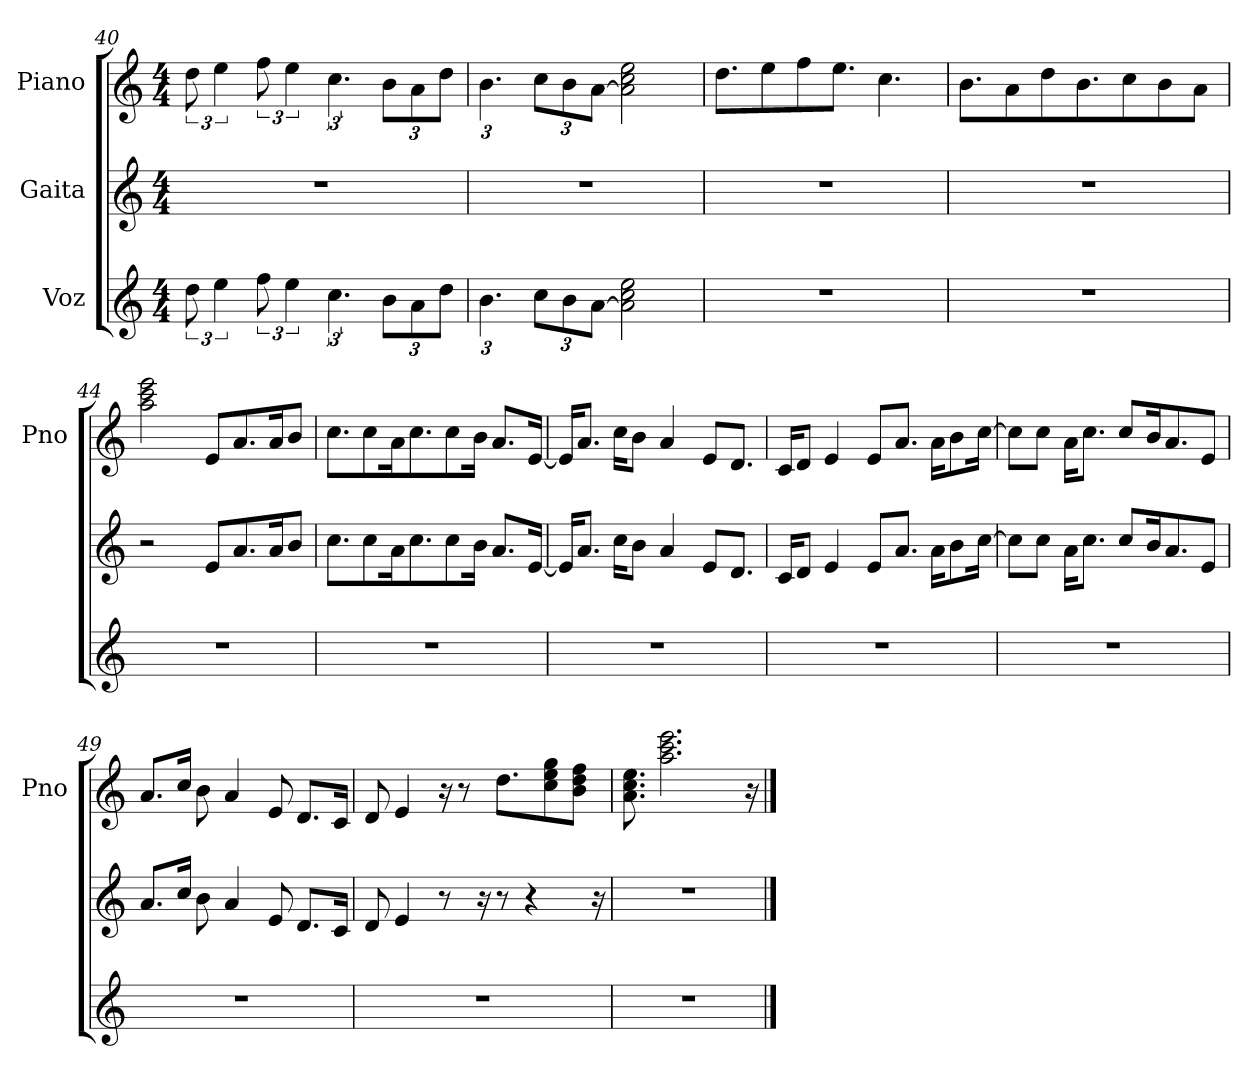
**kern	**kern	**kern
*part3	*part2	*part1
*staff3	*staff2	*staff1
*I"Voz	*I"Gaita	*I"Piano
*	*	*I'Pno
*clefG2	*clefG2	*clefG2
*k[]	*k[]	*k[]
*M4/4	*M4/4	*M4/4
=40	=40	=40
12dd\	1r	12dd\
6ee\	.	6ee\
12ff\	.	12ff\
6ee\	.	6ee\
6.cc\	.	6.cc\
*Xbrackettup	*	*Xbrackettup
12b\L	.	12b\L
12a\	.	12a\
12dd\J	.	12dd\J
!!LO:LB:g=z
=41	=41	=41
6.b\	1r	6.b\
12cc\L	.	12cc\L
12b\	.	12b\
[12a\J	.	[12a\J
2a\] 2cc\ 2ee\	.	2a\] 2cc\ 2ee\
=42	=42	=42
*	*	*MM80
1r	1r	8.dd\L
.	.	8ee\
.	.	8ff\
.	.	8.ee\J
.	.	4.cc\
=43	=43	=43
1r	1r	8.b\L
.	.	8a\
.	.	8dd\
.	.	8.b\
.	.	8cc\
.	.	8b\
.	.	8a\J
=44	=44	=44
1r	2r	2aa\ 2ccc\ 2eee\
.	8e/L	8e/L
.	8.a/	8.a/
.	16a/K	16a/K
.	8b/J	8b/J
=45	=45	=45
1r	8.cc\L	8.cc\L
.	8cc\	8cc\
.	16a\K	16a\K
.	8.cc\	8.cc\
.	8cc\	8cc\
.	16b\Jk	16b\Jk
.	8.a/L	8.a/L
.	[16e/Jk	[16e/Jk
=46	=46	=46
1r	16e/KL]	16e/KL]
.	8.a/J	8.a/J
.	16cc\KL	16cc\KL
.	8b\J	8b\J
.	4a/	4a/
.	8e/L	8e/L
.	8.d/J	8.d/J
!!LO:PB:g=z
=47	=47	=47
1r	16c/KL	16c/KL
.	8d/J	8d/J
.	4e/	4e/
.	8e/L	8e/L
.	8.a/J	8.a/J
.	16a\KL	16a\KL
.	8b\	8b\
.	[16cc\Jk	[16cc\Jk
=48	=48	=48
1r	8cc\L]	8cc\L]
.	8cc\J	8cc\J
.	16a\KL	16a\KL
.	8.cc\J	8.cc\J
.	8cc/L	8cc/L
.	16b/K	16b/K
.	8.a/	8.a/
.	8e/J	8e/J
=49	=49	=49
1r	8.a/L	8.a/L
.	16cc/Jk	16cc/Jk
.	8b\	8b\
.	4a/	4a/
.	8e/	8e/
.	8.d/L	8.d/L
.	16c/Jk	16c/Jk
=50	=50	=50
1r	8d/	8d/
.	4e/	4e/
.	8r	16r
.	.	8r
.	16r	.
.	8r	8.dd\L
.	4r	.
.	.	8cc\ 8ee\ 8gg\
.	.	8b\ 8dd\ 8ff\J
.	16r	.
=51	=51	=51
1r	1r	8.a\ 8.cc\ 8.ee\
.	.	2.aa\ 2.ccc\ 2.eee\
.	.	16r
==	==	==
*-	*-	*-
